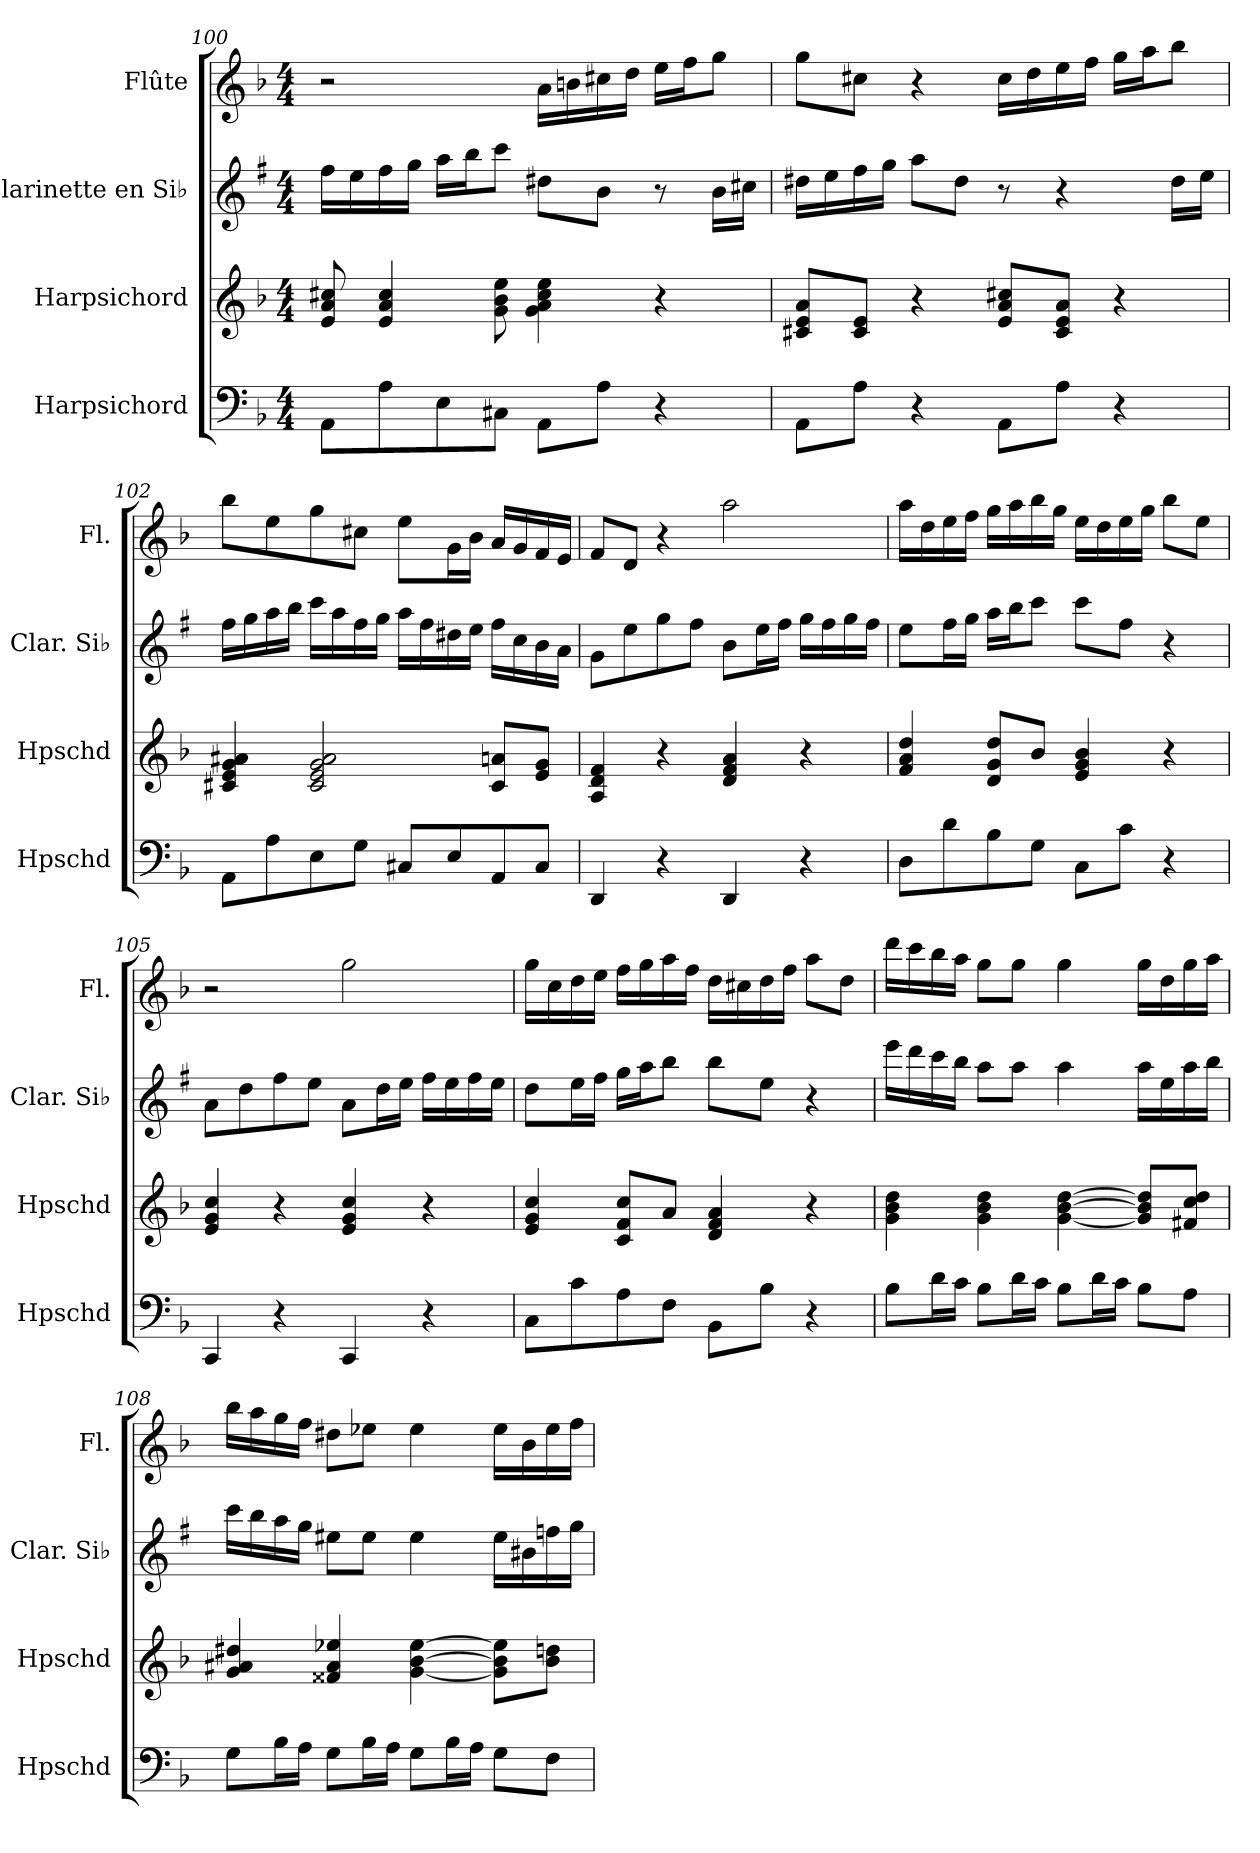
**kern	**kern	**kern	**kern
*part4	*part3	*part2	*part1
*staff4	*staff3	*staff2	*staff1
*I"Harpsichord	*I"Harpsichord	*I"Clarinette en Si♭	*I"Flûte
*I'Hpschd	*I'Hpschd	*I'Clar. Si♭	*I'Fl.
!!LO:PB:g=z
*clefF4	*clefG2	*clefG2	*clefG2
*	*	*ITrd1c2	*
*k[b-]	*k[b-]	*k[b-]	*k[b-]
*M4/4	*M4/4	*M4/4	*M4/4
=100	=100	=100	=100
8AA\L	8e/ 8a/ 8cc#X/	16ee\LL	2r
.	.	16dd\	.
8A\	4e/ 4a/ 4cc#/	16ee\	.
.	.	16ff\JJ	.
8E\	.	16gg\LL	.
.	.	16aa\J	.
8C#X\J	8g\ 8b-\ 8ee\	8bb-\J	.
8AA\L	4g\ 4a\ 4cc#\ 4ee\	8cc#X\L	16a\LL
.	.	.	16bn\
8A\J	.	8a\J	16cc#X\
.	.	.	16dd\JJ
4r	4r	8r	16ee\LL
.	.	.	16ff\J
.	.	16a\LL	8gg\J
.	.	16bn\JJ	.
=101	=101	=101	=101
8AA\L	8c#X/ 8e/ 8a/L	16cc#X\LL	8gg\L
.	.	16dd\	.
8A\J	8c#/ 8e/J	16ee\	8cc#X\J
.	.	16ff\JJ	.
4r	4r	8gg\L	4r
.	.	8cc#\J	.
8AA\L	8e/ 8a/ 8cc#X/L	8r	16cc#\LL
.	.	.	16dd\
8A\J	8c#/ 8e/ 8a/J	4r	16ee\
.	.	.	16ff\JJ
4r	4r	.	16gg\LL
.	.	.	16aa\J
.	.	16cc#\LL	8bb-\J
.	.	16dd\JJ	.
!!LO:LB:g=z
=102	=102	=102	=102
8AA\L	4c#X/ 4e/ 4g/ 4a#X/	16ee\LL	8bb-\L
.	.	16ff\	.
8A\	.	16gg\	8ee\
.	.	16aa\JJ	.
8E\	2c#/ 2e/ 2g/ 2a#/	16bb-\LL	8gg\
.	.	16gg\	.
8G\J	.	16ee\	8cc#X\J
.	.	16ff\JJ	.
8C#X/L	.	16gg\LL	8ee\L
.	.	16ee\	.
8E/	.	16cc#X\	16g\L
.	.	16dd\JJ	16b-\JJ
8AA/	8c#/ 8an/L	16ee\LL	16a/LL
.	.	16b-\	16g/
8C#/J	8e/ 8g/J	16a\	16f/
.	.	16g\JJ	16e/JJ
=103	=103	=103	=103
4DD/	4A/ 4d/ 4f/	8f\L	8f/L
.	.	8dd\	8d/J
4r	4r	8ff\	4r
.	.	8ee\J	.
4DD/	4d/ 4f/ 4a/	8a\L	2aa\
.	.	16dd\L	.
.	.	16ee\JJ	.
4r	4r	16ff\LL	.
.	.	16ee\	.
.	.	16ff\	.
.	.	16ee\JJ	.
=104	=104	=104	=104
8D\L	4f/ 4a/ 4dd/	8dd\L	16aa\LL
.	.	.	16dd\
8d\	.	16ee\L	16ee\
.	.	16ff\JJ	16ff\JJ
8B-\	8d/ 8g/ 8dd/L	16gg\LL	16gg\LL
.	.	16aa\J	16aa\
8G\J	8b-/J	8bb-\J	16bb-\
.	.	.	16gg\JJ
8C\L	4e/ 4g/ 4b-/	8bb-\L	16ee\LL
.	.	.	16dd\
8c\J	.	8ee\J	16ee\
.	.	.	16gg\JJ
4r	4r	4r	8bb-\L
.	.	.	8ee\J
!!LO:PB:g=z
=105	=105	=105	=105
4CC/	4e/ 4g/ 4cc/	8g\L	2r
.	.	8cc\	.
4r	4r	8ee\	.
.	.	8dd\J	.
4CC/	4e/ 4g/ 4cc/	8g\L	2gg\
.	.	16cc\L	.
.	.	16dd\JJ	.
4r	4r	16ee\LL	.
.	.	16dd\	.
.	.	16ee\	.
.	.	16dd\JJ	.
=106	=106	=106	=106
8C\L	4e/ 4g/ 4cc/	8cc\L	16gg\LL
.	.	.	16cc\
8c\	.	16dd\L	16dd\
.	.	16ee\JJ	16ee\JJ
8A\	8c/ 8f/ 8cc/L	16ff\LL	16ff\LL
.	.	16gg\J	16gg\
8F\J	8a/J	8aa\J	16aa\
.	.	.	16ff\JJ
8BB-\L	4d/ 4f/ 4a/	8aa\L	16dd\LL
.	.	.	16cc#X\
8B-\J	.	8dd\J	16dd\
.	.	.	16ff\JJ
4r	4r	4r	8aa\L
.	.	.	8dd\J
=107	=107	=107	=107
8B-\L	4g\ 4b-\ 4dd\	16ddd\LL	16ddd\LL
.	.	16ccc\	16ccc\
16d\L	.	16bb-\	16bb-\
16c\JJ	.	16aa\JJ	16aa\JJ
8B-\L	4g\ 4b-\ 4dd\	8gg\L	8gg\L
16d\L	.	8gg\J	8gg\J
16c\JJ	.	.	.
8B-\L	[4g\ [4b-\ [4dd\	4gg\	4gg\
16d\L	.	.	.
16c\JJ	.	.	.
8B-\L	8g/] 8b-/] 8dd/]L	16gg\LL	16gg\LL
.	.	16dd\	16dd\
8A\J	8f#X/ 8cc/ 8dd/J	16gg\	16gg\
.	.	16aa\JJ	16aa\JJ
!!LO:LB:g=z
=108	=108	=108	=108
8G\L	4g/ 4a#X/ 4dd#X/	16bb-\LL	16bb-\LL
.	.	16aa\	16aa\
16B-\L	.	16gg\	16gg\
16A\JJ	.	16ff\JJ	16ff\JJ
8G\L	4f##X/ 4a#/ 4ee-X/	8dd#X\L	8dd#X\L
16B-\L	.	8dd#\J	8ee-X\J
16A\JJ	.	.	.
8G\L	[4g\ [4b-\ [4ee-\	4dd#\	4ee-\
16B-\L	.	.	.
16A\JJ	.	.	.
8G\L	8g\] 8b-\] 8ee-\]L	16dd#\LL	16ee-\LL
.	.	16a#X\	16b-\
8F\J	8b-\ 8ddn\J	16ee-X\	16ee-\
.	.	16ff\JJ	16ff\JJ
=	=	=	=
*-	*-	*-	*-
